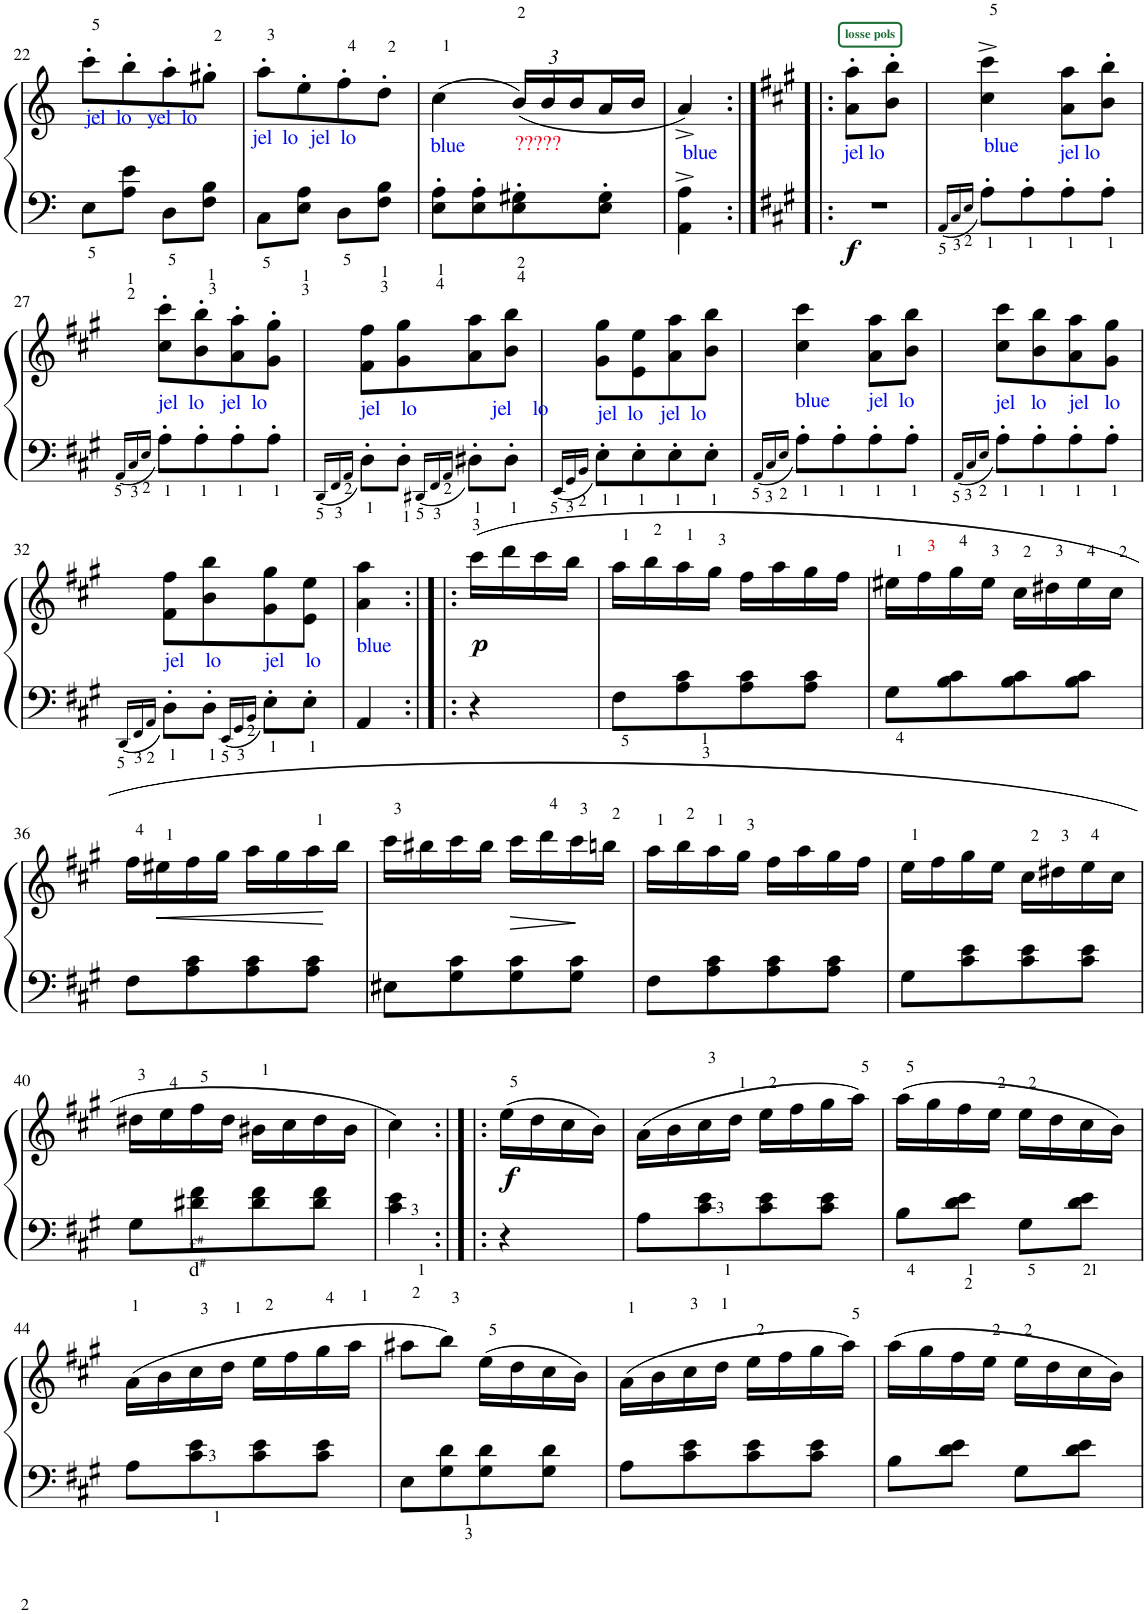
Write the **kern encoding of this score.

**kern	**kern	**dynam
*part1	*part1	*part1
*staff2	*staff1	*staff1/2
*I"Piano	*	*
*I'Pno	*	*
!!LO:PB:g=z
*clefF4	*clefG2	*
*k[]	*k[]	*
*M2/4	*M2/4	*
=22	=22	=22
!	!LO:TX:a:color=#000AEE:t=jel  lo   yel  lo	!
8E<\L	8ccc'\L	.
8A\<< 8e\<<J	8bb'\	.
8D<\L	8aa'\	.
8F\<< 8B\<<J	8gg#X'\J	.
=23	=23	=23
!	!LO:TX:b:color=#000AEE:t=jel  lo  jel  lo	!
8C<\L	8aa'\L	.
8E\<< 8A\<<J	8ee'\	.
8D<\L	8ff'\	.
8F\<< 8B\<<J	8dd'\J	.
=24	=24	=24
!	!LO:TX:b:color=#000AEE:t=blue	!
8E\<'< 8A\<'<L	(4cc\	.
8E\' 8A\'	.	.
*	*Xbrackettup	*
!	!LO:TX:b:color=#FE0018:t=?????	!
8E\<'< 8G#X\<'<	(24b/LL)	.
.	24b/	.
.	24b/	.
8E\' 8G#\'J	16a/	.
.	16b/JJ	.
=25	=25	=25
!	!LO:TX:b:color=#000AEE:t=blue	!
4AA\^ 4A\^	4a^/)	.
=25:|!|:	=25:|!|:	=25:|!|:
*k[f#c#g#]	*k[f#c#g#]	*
!	!LO:TX:b:color=#000AEE:t=jel lo	!
!	!LO:TX:a:B:color=#1A6E34:t=losse pols	!
!	!	!LO:DY:b=2
2r	8a\' 8aa\'L	f
.	8b\' 8bb\'J	.
.	4ryy	.
=26	=26	=26
16qAA/LL	.	.
16qC#/	.	.
16qE/JJ	.	.
!	!LO:TX:b:color=#000AEE:t=blue	!
8A<'\L	4cc#\^ 4ccc#\^	.
8A<'\	.	.
!	!LO:TX:b:color=#000AEE:t=jel lo	!
8A<'\	8a\ 8aa\L	.
8A<'\J	8b\' 8bb\'J	.
!!LO:LB:g=z
=27	=27	=27
16qAA/LL	.	.
16qC#/	.	.
16qE/JJ	.	.
!	!LO:TX:b:color=#000AED:t=jel  lo   jel  lo	!
8A<'\L	8cc#\' 8ccc#\'L	.
8A<'\	8b\' 8bb\'	.
8A<'\	8a\' 8aa\'	.
8A<'\J	8g#\' 8gg#\'J	.
=28	=28	=28
16qDD/LL	.	.
16qFF#/	.	.
16qAA/JJ	.	.
!	!LO:TX:b:color=#000AED:t=jel    lo              jel    lo	!
8D<'\L	8f#\ 8ff#\L	.
8D<'\J	8g#\ 8gg#\	.
16qDD#X/LL	.	.
16qFF#/	.	.
16qAA/JJ	.	.
8D#X<'\L	8a\ 8aa\	.
8D#<'\J	8b\ 8bb\J	.
=29	=29	=29
16qEE/LL	.	.
16qGG#/	.	.
16qBB/JJ	.	.
!	!LO:TX:b:color=#000AED:t=jel  lo   jel  lo	!
8E<'\L	8g#\ 8gg#\L	.
8E<'\	8e\ 8ee\	.
8E<'\	8a\ 8aa\	.
8E<'\J	8b\ 8bb\J	.
=30	=30	=30
16qAA/LL	.	.
16qC#/	.	.
16qE/JJ	.	.
!	!LO:TX:b:color=#000AED:t=blue       jel  lo	!
8A<'\L	4cc#\ 4ccc#\	.
8A<'\	.	.
8A<'\	8a\ 8aa\L	.
8A<'\J	8b\ 8bb\J	.
=31	=31	=31
16qAA/LL	.	.
16qC#/	.	.
16qE/JJ	.	.
!	!LO:TX:b:color=#000AED:t=jel   lo    jel   lo	!
8A<'\L	8cc#\ 8ccc#\L	.
8A<'\	8b\ 8bb\	.
8A<'\	8a\ 8aa\	.
8A<'\J	8g#\ 8gg#\J	.
!!LO:LB:g=z
=32	=32	=32
16qDD/LL	.	.
16qFF#/	.	.
16qAA/JJ	.	.
!	!LO:TX:b:color=#000AED:t=jel    lo        jel    lo	!
8D<'\L	8f#\ 8ff#\L	.
8D<'\J	8b\ 8bb\	.
16qEE/LL	.	.
16qGG#/	.	.
16qBB/JJ	.	.
8E<'\L	8g#\ 8gg#\	.
8E<'\J	8e\ 8ee\J	.
=33	=33	=33
!	!LO:TX:b:color=#000AED:t=blue	!
4AA/	4a\ 4aa\	.
=33:|!|:	=33:|!|:	=33:|!|:
!	!	!LO:DY:b
4r	(16ccc#\LL	p
.	16ddd\	.
.	16ccc#\	.
.	16bb\JJ	.
=34	=34	=34
8F#\L	16aa\LL	.
.	16bb\	.
8A\ 8c#\	16aa\	.
.	16gg#\JJ	.
8A\ 8c#\	16ff#\LL	.
.	16aa\	.
8A\ 8c#\J	16gg#\	.
.	16ff#\JJ	.
=35	=35	=35
8G#\L	16ee#X\LL	.
.	16ff#\	.
8B\ 8c#\	16gg#\	.
.	16ee#\JJ	.
8B\ 8c#\	16cc#\LL	.
.	16dd#X\	.
8B\ 8c#\J	16ee#\	.
.	16cc#\JJ	.
!!LO:LB:g=z
=36	=36	=36
8F#\L	16ff#\LL	.
!	!	!LO:HP:b
.	16ee#X\	<
8A\ 8c#\	16ff#\	.
.	16gg#\JJ	.
8A\ 8c#\	16aa\LL	.
.	16gg#\	.
8A\ 8c#\J	16aa\	.
.	16bb\JJ	.
.	.	[
=37	=37	=37
8E#X\L	16ccc#\LL	.
.	16bb#X\	.
8G#\ 8c#\	16ccc#\	.
.	16bb#\JJ	.
!	!	!LO:HP:b
8G#\ 8c#\	16ccc#\LL	>
.	16ddd\	.
8G#\ 8c#\J	16ccc#\	.
.	16bbn\JJ	.
.	.	]
=38	=38	=38
8F#\L	16aa\LL	.
.	16bb\	.
8A\ 8c#\	16aa\	.
.	16gg#\JJ	.
8A\ 8c#\	16ff#\LL	.
.	16aa\	.
8A\ 8c#\J	16gg#\	.
.	16ff#\JJ	.
=39	=39	=39
8G#\L	16ee\LL	.
.	16ff#\	.
8c#\ 8e\	16gg#\	.
.	16ee\JJ	.
8c#\ 8e\	16cc#\LL	.
.	16dd#X\	.
8c#\ 8e\J	16ee\	.
.	16cc#\JJ	.
!!LO:LB:g=z
=40	=40	=40
8G#\L	16dd#X\LL	.
.	16ee\	.
!LO:TX:a:t=f	!	!
!LO:TX:a:t=#	!	!
!LO:TX:a:t=d	!	!
!LO:TX:a:t=#	!	!
8d#X\ 8f#\	16ff#\	.
.	16dd#\JJ	.
8d#\ 8f#\	16b#X\LL	.
.	16cc#\	.
8d#\ 8f#\J	16dd#\	.
.	16b#\JJ	.
=41	=41	=41
4c#\ 4e\	4cc#\)	.
=41:|!|:	=41:|!|:	=41:|!|:
!	!	!LO:DY:b
4r	(16ee\LL	f
.	16dd\	.
.	16cc#\	.
.	16b\JJ)	.
=42	=42	=42
8A\L	(16a\LL	.
.	16b\	.
8c#\ 8e\	16cc#\	.
.	16dd\JJ	.
8c#\ 8e\	16ee\LL	.
.	16ff#\	.
8c#\ 8e\J	16gg#\	.
.	16aa\JJ)	.
=43	=43	=43
8B\L	(16aa\LL	.
.	16gg#\	.
8d\ 8e\J	16ff#\	.
.	16ee\JJ	.
8G#\L	16ee\LL	.
.	16dd\	.
8d\ 8e\J	16cc#\	.
.	16b\JJ)	.
!!LO:LB:g=z
=44	=44	=44
8A\L	(16a\LL	.
.	16b\	.
8c#\ 8e\	16cc#\	.
.	16dd\JJ	.
8c#\ 8e\	16ee\LL	.
.	16ff#\	.
8c#\ 8e\J	16gg#\	.
.	16aa\JJ	.
=45	=45	=45
8E\L	8aa#X\L	.
8G#\ 8d\	8bb\J)	.
8G#\ 8d\	(16ee\LL	.
.	16dd\	.
8G#\ 8d\J	16cc#\	.
.	16b\JJ)	.
=46	=46	=46
8A\L	(16a\LL	.
.	16b\	.
8c#\ 8e\	16cc#\	.
.	16dd\JJ	.
8c#\ 8e\	16ee\LL	.
.	16ff#\	.
8c#\ 8e\J	16gg#\	.
.	16aa\JJ)	.
=47	=47	=47
8B\L	(16aa\LL	.
.	16gg#\	.
8d\ 8e\J	16ff#\	.
.	16ee\JJ	.
8G#\L	16ee\LL	.
.	16dd\	.
8d\ 8e\J	16cc#\	.
.	16b\JJ)	.
=	=	=
*-	*-	*-
